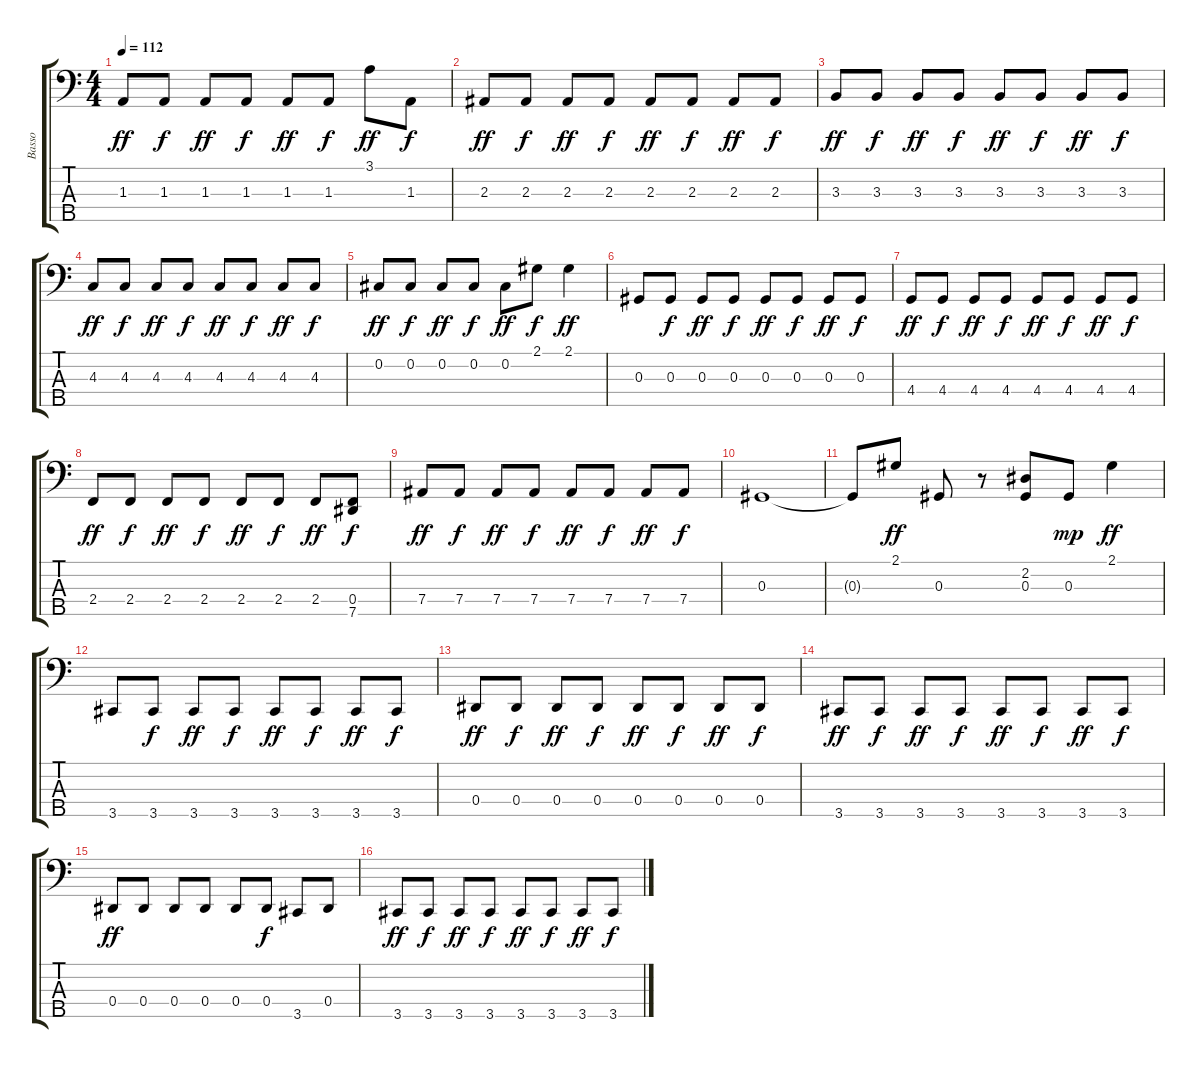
\track ("Basso" "Basso") {instrument fretlessbass}
\staff {score tabs}
\tuning (Gb2 Db2 Ab1 Eb1 Bb0) {hide}
\ts (4 4)
\tempo 112
\clef f4
\ks c
1.3.8{dy ff} 1.3.8{dy f} 1.3.8{dy ff} 1.3.8{dy f} 1.3.8{dy ff} 1.3.8{dy f} 3.1.8{dy ff} 1.3.8{dy f} |
2.3.8{dy ff} 2.3.8{dy f} 2.3.8{dy ff} 2.3.8{dy f} 2.3.8{dy ff} 2.3.8{dy f} 2.3.8{dy ff} 2.3.8{dy f} |
3.3.8{dy ff} 3.3.8{dy f} 3.3.8{dy ff} 3.3.8{dy f} 3.3.8{dy ff} 3.3.8{dy f} 3.3.8{dy ff} 3.3.8{dy f} |
4.3.8{dy ff} 4.3.8{dy f} 4.3.8{dy ff} 4.3.8{dy f} 4.3.8{dy ff} 4.3.8{dy f} 4.3.8{dy ff} 4.3.8{dy f} |
0.2.8{dy ff} 0.2.8{dy f} 0.2.8{dy ff} 0.2.8{dy f} 0.2.8{dy ff} 2.1.8{dy f} 2.1.4{dy ff} |
0.3.8 0.3.8{dy f} 0.3.8{dy ff} 0.3.8{dy f} 0.3.8{dy ff} 0.3.8{dy f} 0.3.8{dy ff} 0.3.8{dy f} |
4.4.8{dy ff} 4.4.8{dy f} 4.4.8{dy ff} 4.4.8{dy f} 4.4.8{dy ff} 4.4.8{dy f} 4.4.8{dy ff} 4.4.8{dy f} |
2.4.8{dy ff} 2.4.8{dy f} 2.4.8{dy ff} 2.4.8{dy f} 2.4.8{dy ff} 2.4.8{dy f} 2.4.8{dy ff} (0.4 7.5).8{dy f} |
7.4.8{dy ff} 7.4.8{dy f} 7.4.8{dy ff} 7.4.8{dy f} 7.4.8{dy ff} 7.4.8{dy f} 7.4.8{dy ff} 7.4.8{dy f} |
0.3.1 |
0.3{t}.8 2.1.8{dy ff} 0.3.8 r.8 (2.2 0.3).8 0.3.8{dy mp} 2.1.4{dy ff} |
3.5.8 3.5.8{dy f} 3.5.8{dy ff} 3.5.8{dy f} 3.5.8{dy ff} 3.5.8{dy f} 3.5.8{dy ff} 3.5.8{dy f} |
0.4.8{dy ff} 0.4.8{dy f} 0.4.8{dy ff} 0.4.8{dy f} 0.4.8{dy ff} 0.4.8{dy f} 0.4.8{dy ff} 0.4.8{dy f} |
3.5.8{dy ff} 3.5.8{dy f} 3.5.8{dy ff} 3.5.8{dy f} 3.5.8{dy ff} 3.5.8{dy f} 3.5.8{dy ff} 3.5.8{dy f} |
0.4.8{dy ff} 0.4.8 0.4.8 0.4.8 0.4.8 0.4.8{dy f} 3.5.8 0.4.8 |
3.5.8{dy ff} 3.5.8{dy f} 3.5.8{dy ff} 3.5.8{dy f} 3.5.8{dy ff} 3.5.8{dy f} 3.5.8{dy ff} 3.5.8{dy f}
